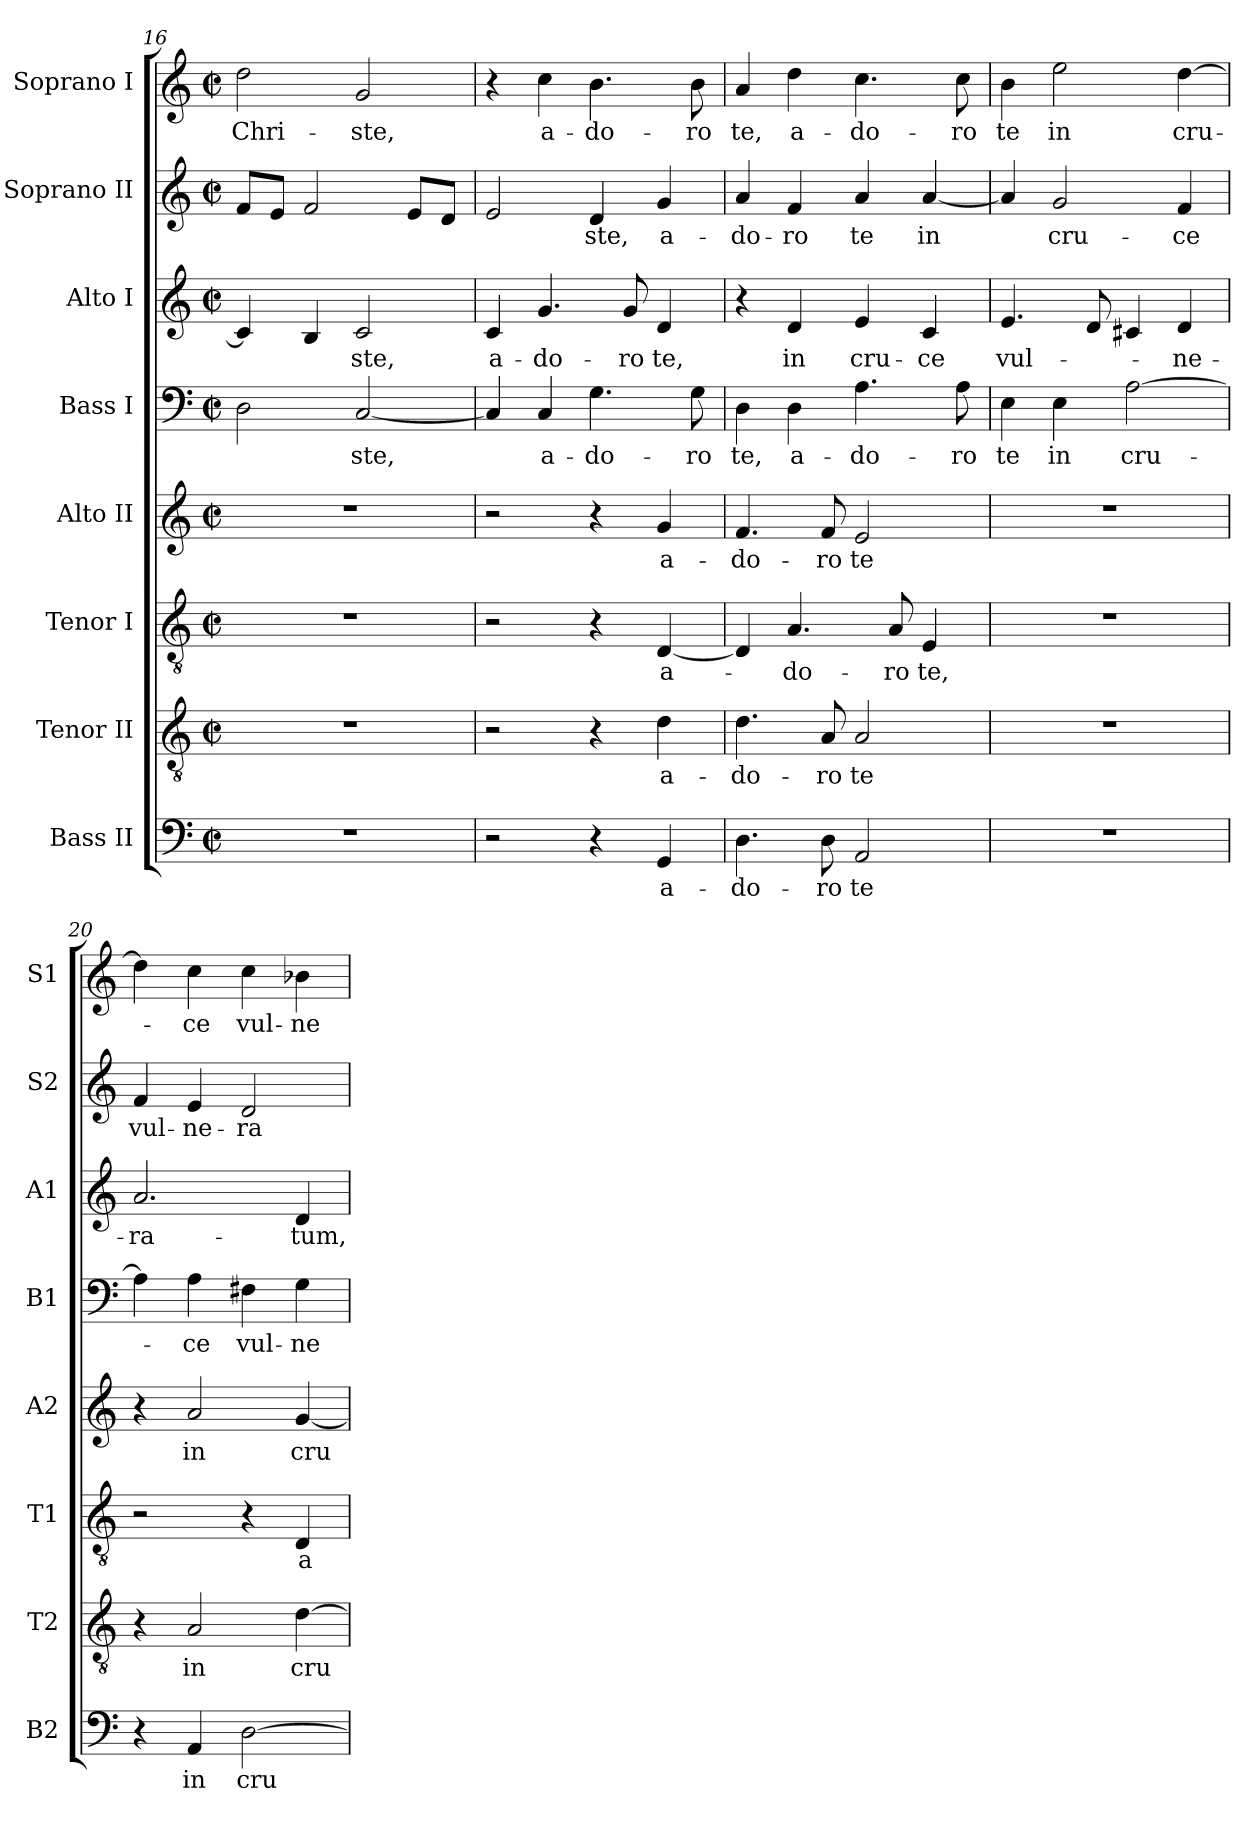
**kern	**text	**kern	**text	**kern	**text	**kern	**text	**kern	**text	**kern	**text	**kern	**text	**kern	**text
*part8	*part8	*part7	*part7	*part6	*part6	*part5	*part5	*part4	*part4	*part3	*part3	*part2	*part2	*part1	*part1
*staff8	*staff8	*staff7	*staff7	*staff6	*staff6	*staff5	*staff5	*staff4	*staff4	*staff3	*staff3	*staff2	*staff2	*staff1	*staff1
*I"Bass II	*	*I"Tenor II	*	*I"Tenor I	*	*I"Alto II	*	*I"Bass I	*	*I"Alto I	*	*I"Soprano II	*	*I"Soprano I	*
*I'B2	*	*I'T2	*	*I'T1	*	*I'A2	*	*I'B1	*	*I'A1	*	*I'S2	*	*I'S1	*
*clefF4	*	*clefGv2	*	*clefGv2	*	*clefG2	*	*clefF4	*	*clefG2	*	*clefG2	*	*clefG2	*
*k[]	*	*k[]	*	*k[]	*	*k[]	*	*k[]	*	*k[]	*	*k[]	*	*k[]	*
*C:	*	*C:	*	*C:	*	*C:	*	*C:	*	*C:	*	*C:	*	*C:	*
*M2/2	*	*M2/2	*	*M2/2	*	*M2/2	*	*M2/2	*	*M2/2	*	*M2/2	*	*M2/2	*
*met(c|)	*	*met(c|)	*	*met(c|)	*	*met(c|)	*	*met(c|)	*	*met(c|)	*	*met(c|)	*	*met(c|)	*
=16	=16	=16	=16	=16	=16	=16	=16	=16	=16	=16	=16	=16	=16	=16	=16
1r	.	1r	.	1r	.	1r	.	2D\	.	4c/]	.	8f/L	.	2dd\	Chri-
.	.	.	.	.	.	.	.	.	.	.	.	8e/J	.	.	.
.	.	.	.	.	.	.	.	.	.	4B/	.	2f/	.	.	.
.	.	.	.	.	.	.	.	[<2C/	-ste,	2c/	-ste,	.	.	2g/	-ste,
.	.	.	.	.	.	.	.	.	.	.	.	8e/L	.	.	.
.	.	.	.	.	.	.	.	.	.	.	.	8d/J	.	.	.
!!LO:PB:g=z
=17	=17	=17	=17	=17	=17	=17	=17	=17	=17	=17	=17	=17	=17	=17	=17
2r	.	2r	.	2r	.	2r	.	4C/]	.	4c/	a-	2e/	.	4r	.
.	.	.	.	.	.	.	.	4C/	a-	4.g/	-do-	.	.	4cc\	a-
4r	.	4r	.	4r	.	4r	.	4.G\	-do-	.	.	4d/	-ste,	4.b\	-do-
.	.	.	.	.	.	.	.	.	.	8g/	-ro	.	.	.	.
4GG/	a-	4d\	a-	[<4D/	a-	4g/	a-	.	.	4d/	te,	4g/	a-	.	.
.	.	.	.	.	.	.	.	8G\	-ro	.	.	.	.	8b\	-ro
=18	=18	=18	=18	=18	=18	=18	=18	=18	=18	=18	=18	=18	=18	=18	=18
4.D\	-do-	4.d\	-do-	4D/]	.	4.f/	-do-	4D\	te,	4r	.	4a/	-do-	4a/	te,
.	.	.	.	4.A/	-do-	.	.	4D\	a-	4d/	in	4f/	-ro	4dd\	a-
8D\	-ro	8A/	-ro	.	.	8f/	-ro	.	.	.	.	.	.	.	.
2AA/	te	2A/	te	.	.	2e/	te	4.A\	-do-	4e/	cru-	4a/	te	4.cc\	-do-
.	.	.	.	8A/	-ro	.	.	.	.	.	.	.	.	.	.
.	.	.	.	4E/	te,	.	.	.	.	4c/	-ce	[<4a/	in	.	.
.	.	.	.	.	.	.	.	8A\	-ro	.	.	.	.	8cc\	-ro
=19	=19	=19	=19	=19	=19	=19	=19	=19	=19	=19	=19	=19	=19	=19	=19
1r	.	1r	.	1r	.	1r	.	4E\	te	4.e/	vul-	4a/]	.	4b\	te
.	.	.	.	.	.	.	.	4E\	in	.	.	2g/	cru-	2ee\	in
.	.	.	.	.	.	.	.	.	.	8d/	.	.	.	.	.
.	.	.	.	.	.	.	.	[>2A\	cru-	4c#X/	.	.	.	.	.
.	.	.	.	.	.	.	.	.	.	4d/	-ne-	4f/	-ce	[>4dd\	cru-
=20	=20	=20	=20	=20	=20	=20	=20	=20	=20	=20	=20	=20	=20	=20	=20
4r	.	4r	.	2r	.	4r	.	4A\]	.	2.a/	-ra-	4f/	vul-	4dd\]	.
4AA/	in	2A/	in	.	.	2a/	in	4A\	-ce	.	.	4e/	-ne-	4cc\	-ce
[>2D\	cru-	.	.	4r	.	.	.	4F#X\	vul-	.	.	2d/	-ra-	4cc\	vul-
.	.	[>4d\	cru-	4D/	a-	[<4g/	cru-	4G\	-ne-	4d/	-tum,	.	.	4b-X\	-ne-
=	=	=	=	=	=	=	=	=	=	=	=	=	=	=	=
*-	*-	*-	*-	*-	*-	*-	*-	*-	*-	*-	*-	*-	*-	*-	*-
